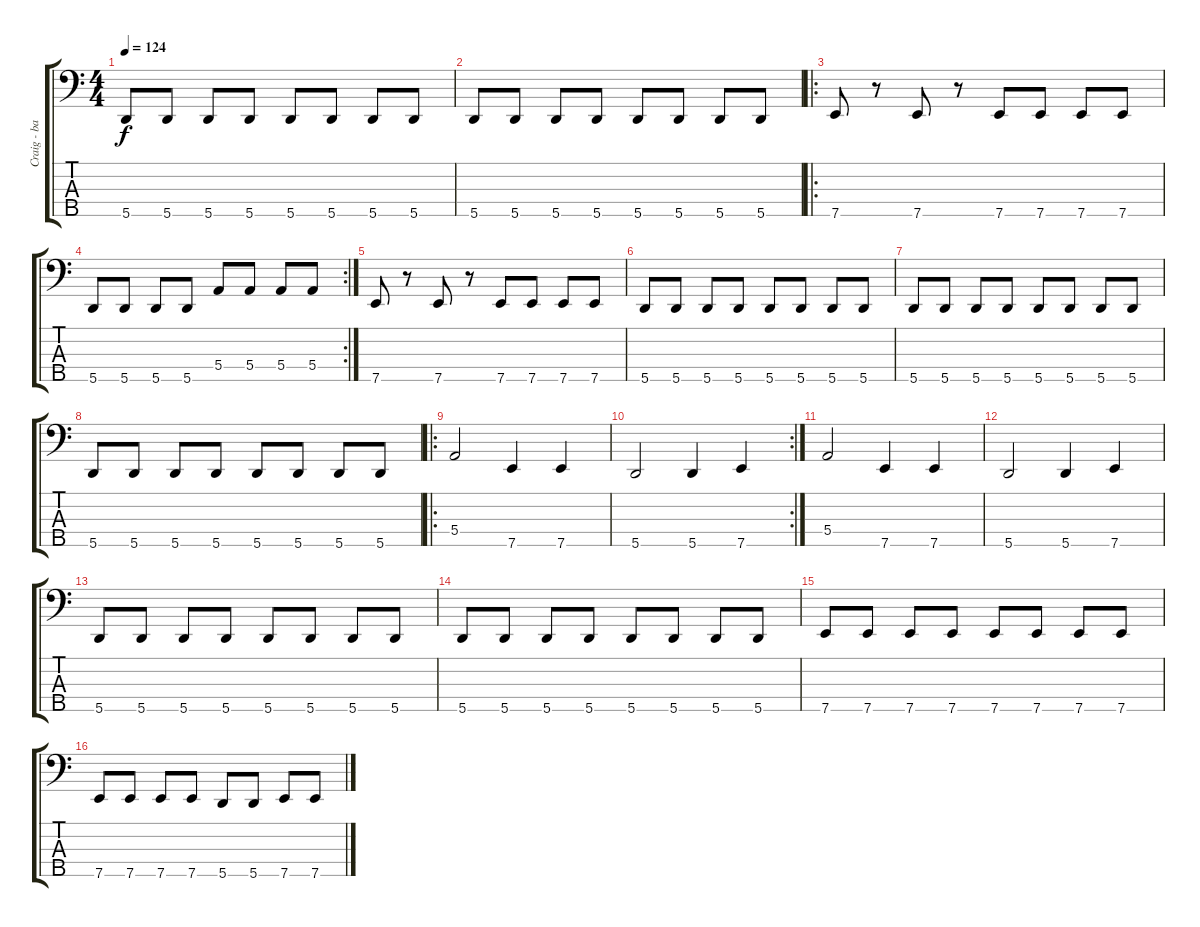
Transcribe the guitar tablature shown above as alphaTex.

\track ("Craig - bass" "Craig - ba") {instrument electricbasspick}
\staff {score tabs}
\tuning (Gb2 D2 A1 E1 A0) {hide}
\ts (4 4)
\tempo 124
\clef f4
\ks c
5.5.8{dy f} 5.5.8 5.5.8 5.5.8 5.5.8 5.5.8 5.5.8 5.5.8 |
5.5.8 5.5.8 5.5.8 5.5.8 5.5.8 5.5.8 5.5.8 5.5.8 |
\ro
7.5.8 r.8 7.5.8 r.8 7.5.8 7.5.8 7.5.8 7.5.8 |
\rc 2
5.5.8 5.5.8 5.5.8 5.5.8 5.4.8 5.4.8 5.4.8 5.4.8 |
7.5.8 r.8 7.5.8 r.8 7.5.8 7.5.8 7.5.8 7.5.8 |
5.5.8 5.5.8 5.5.8 5.5.8 5.5.8 5.5.8 5.5.8 5.5.8 |
5.5.8 5.5.8 5.5.8 5.5.8 5.5.8 5.5.8 5.5.8 5.5.8 |
5.5.8 5.5.8 5.5.8 5.5.8 5.5.8 5.5.8 5.5.8 5.5.8 |
\ro
5.4.2 7.5.4 7.5.4 |
\rc 2
5.5.2 5.5.4 7.5.4 |
5.4.2 7.5.4 7.5.4 |
5.5.2 5.5.4 7.5.4 |
5.5.8 5.5.8 5.5.8 5.5.8 5.5.8 5.5.8 5.5.8 5.5.8 |
5.5.8 5.5.8 5.5.8 5.5.8 5.5.8 5.5.8 5.5.8 5.5.8 |
7.5.8 7.5.8 7.5.8 7.5.8 7.5.8 7.5.8 7.5.8 7.5.8 |
7.5.8 7.5.8 7.5.8 7.5.8 5.5.8 5.5.8 7.5.8 7.5.8
